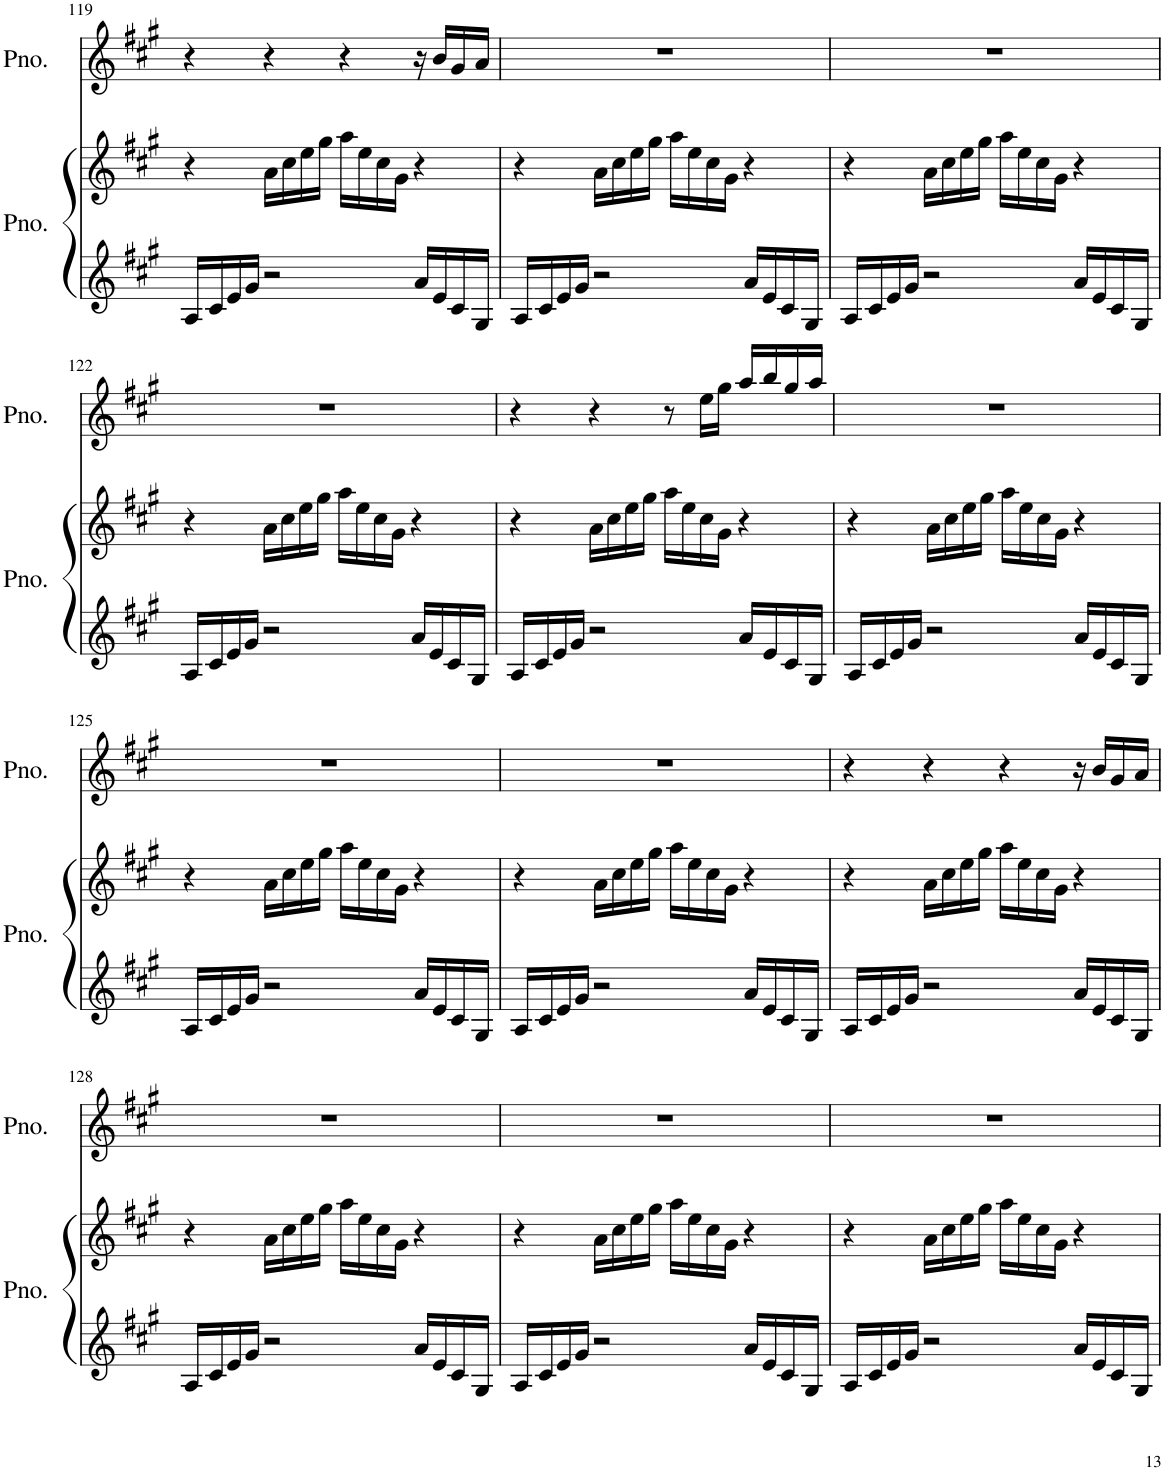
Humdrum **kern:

**kern	**kern	**kern
*part2	*part2	*part1
*staff3	*staff2	*staff1
*I"Piano	*	*I"Piano
*I'Pno.	*	*I'Pno.
!!LO:PB:g=z
*clefG2	*clefG2	*clefG2
*k[f#c#g#]	*k[f#c#g#]	*k[f#c#g#]
*M4/4	*M4/4	*M4/4
=119	=119	=119
16A/LL	4r	4r
16c#/	.	.
16e/	.	.
16g#/JJ	.	.
2r	16a\LL	4r
.	16cc#\	.
.	16ee\	.
.	16gg#\JJ	.
.	16aa\LL	4r
.	16ee\	.
.	16cc#\	.
.	16g#\JJ	.
16a/LL	4r	16r
16e/	.	16b/LL
16c#/	.	16g#/
16G#/JJ	.	16a/JJ
=120	=120	=120
16A/LL	4r	1r
16c#/	.	.
16e/	.	.
16g#/JJ	.	.
2r	16a\LL	.
.	16cc#\	.
.	16ee\	.
.	16gg#\JJ	.
.	16aa\LL	.
.	16ee\	.
.	16cc#\	.
.	16g#\JJ	.
16a/LL	4r	.
16e/	.	.
16c#/	.	.
16G#/JJ	.	.
=121	=121	=121
16A/LL	4r	1r
16c#/	.	.
16e/	.	.
16g#/JJ	.	.
2r	16a\LL	.
.	16cc#\	.
.	16ee\	.
.	16gg#\JJ	.
.	16aa\LL	.
.	16ee\	.
.	16cc#\	.
.	16g#\JJ	.
16a/LL	4r	.
16e/	.	.
16c#/	.	.
16G#/JJ	.	.
!!LO:LB:g=z
=122	=122	=122
16A/LL	4r	1r
16c#/	.	.
16e/	.	.
16g#/JJ	.	.
2r	16a\LL	.
.	16cc#\	.
.	16ee\	.
.	16gg#\JJ	.
.	16aa\LL	.
.	16ee\	.
.	16cc#\	.
.	16g#\JJ	.
16a/LL	4r	.
16e/	.	.
16c#/	.	.
16G#/JJ	.	.
=123	=123	=123
16A/LL	4r	4r
16c#/	.	.
16e/	.	.
16g#/JJ	.	.
2r	16a\LL	4r
.	16cc#\	.
.	16ee\	.
.	16gg#\JJ	.
.	16aa\LL	8r
.	16ee\	.
.	16cc#\	16ee\LL
.	16g#\JJ	16gg#\JJ
16a/LL	4r	16aa/LL
16e/	.	16bb/
16c#/	.	16gg#/
16G#/JJ	.	16aa/JJ
=124	=124	=124
16A/LL	4r	1r
16c#/	.	.
16e/	.	.
16g#/JJ	.	.
2r	16a\LL	.
.	16cc#\	.
.	16ee\	.
.	16gg#\JJ	.
.	16aa\LL	.
.	16ee\	.
.	16cc#\	.
.	16g#\JJ	.
16a/LL	4r	.
16e/	.	.
16c#/	.	.
16G#/JJ	.	.
!!LO:LB:g=z
=125	=125	=125
16A/LL	4r	1r
16c#/	.	.
16e/	.	.
16g#/JJ	.	.
2r	16a\LL	.
.	16cc#\	.
.	16ee\	.
.	16gg#\JJ	.
.	16aa\LL	.
.	16ee\	.
.	16cc#\	.
.	16g#\JJ	.
16a/LL	4r	.
16e/	.	.
16c#/	.	.
16G#/JJ	.	.
=126	=126	=126
16A/LL	4r	1r
16c#/	.	.
16e/	.	.
16g#/JJ	.	.
2r	16a\LL	.
.	16cc#\	.
.	16ee\	.
.	16gg#\JJ	.
.	16aa\LL	.
.	16ee\	.
.	16cc#\	.
.	16g#\JJ	.
16a/LL	4r	.
16e/	.	.
16c#/	.	.
16G#/JJ	.	.
=127	=127	=127
16A/LL	4r	4r
16c#/	.	.
16e/	.	.
16g#/JJ	.	.
2r	16a\LL	4r
.	16cc#\	.
.	16ee\	.
.	16gg#\JJ	.
.	16aa\LL	4r
.	16ee\	.
.	16cc#\	.
.	16g#\JJ	.
16a/LL	4r	16r
16e/	.	16b/LL
16c#/	.	16g#/
16G#/JJ	.	16a/JJ
!!LO:LB:g=z
=128	=128	=128
16A/LL	4r	1r
16c#/	.	.
16e/	.	.
16g#/JJ	.	.
2r	16a\LL	.
.	16cc#\	.
.	16ee\	.
.	16gg#\JJ	.
.	16aa\LL	.
.	16ee\	.
.	16cc#\	.
.	16g#\JJ	.
16a/LL	4r	.
16e/	.	.
16c#/	.	.
16G#/JJ	.	.
=129	=129	=129
16A/LL	4r	1r
16c#/	.	.
16e/	.	.
16g#/JJ	.	.
2r	16a\LL	.
.	16cc#\	.
.	16ee\	.
.	16gg#\JJ	.
.	16aa\LL	.
.	16ee\	.
.	16cc#\	.
.	16g#\JJ	.
16a/LL	4r	.
16e/	.	.
16c#/	.	.
16G#/JJ	.	.
=130	=130	=130
16A/LL	4r	1r
16c#/	.	.
16e/	.	.
16g#/JJ	.	.
2r	16a\LL	.
.	16cc#\	.
.	16ee\	.
.	16gg#\JJ	.
.	16aa\LL	.
.	16ee\	.
.	16cc#\	.
.	16g#\JJ	.
16a/LL	4r	.
16e/	.	.
16c#/	.	.
16G#/JJ	.	.
=	=	=
*-	*-	*-
